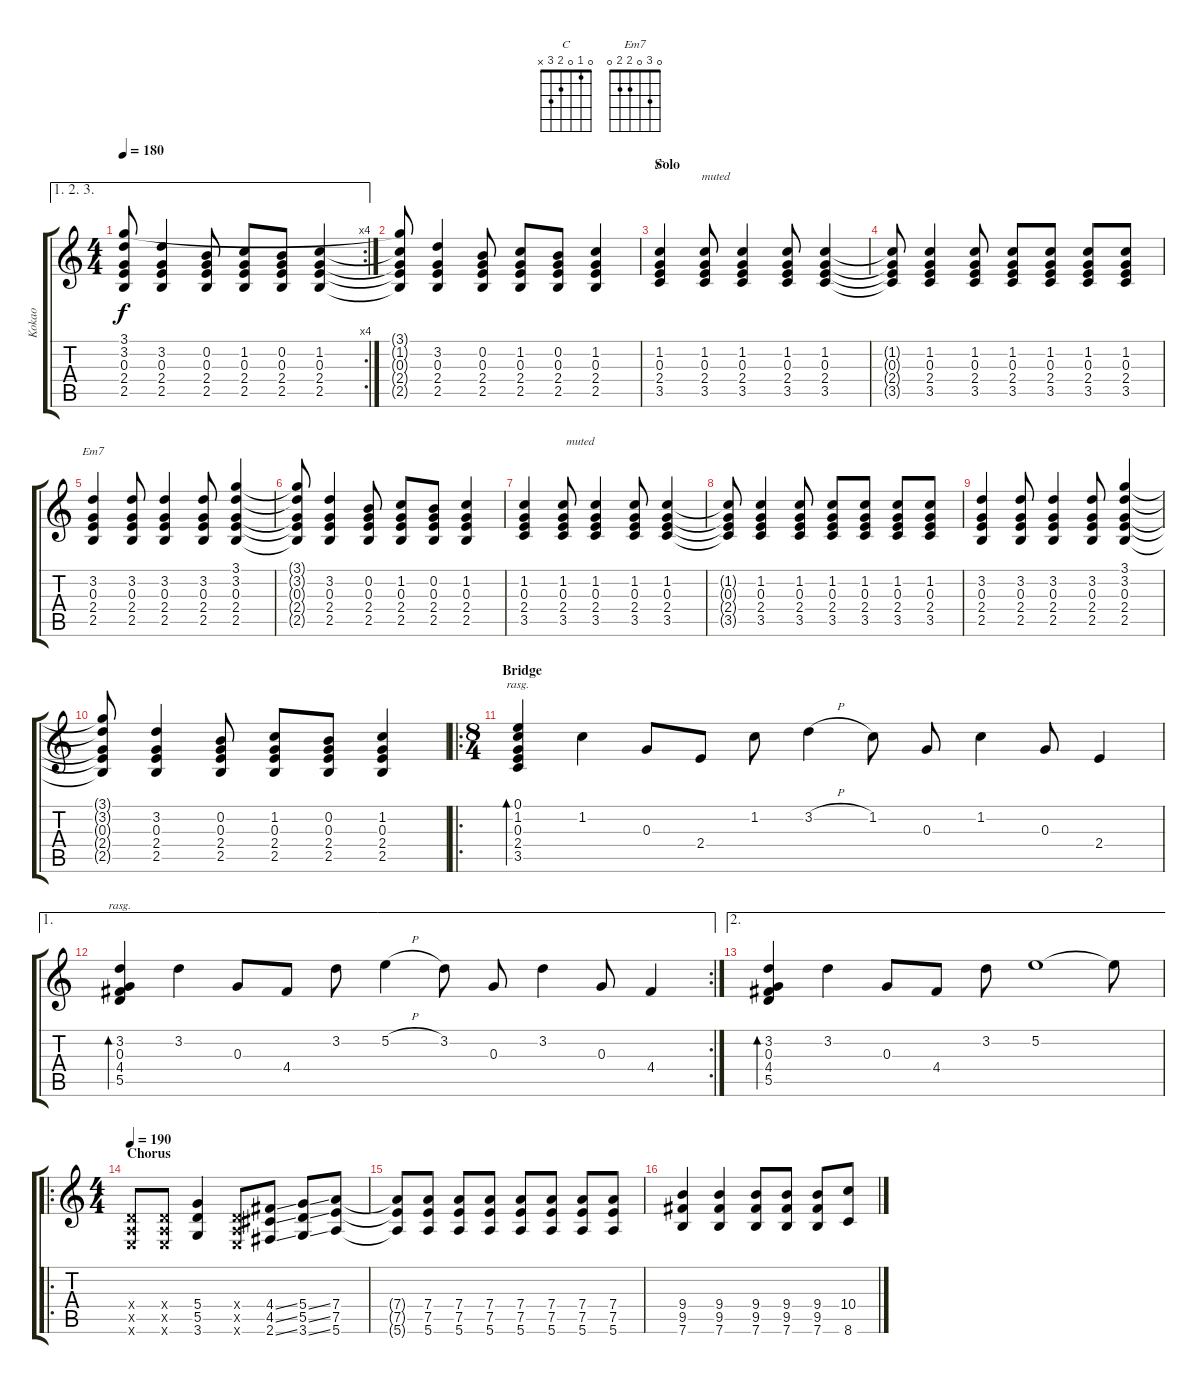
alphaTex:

\track ("Kokao" "Kokao") {instrument acousticguitarsteel}
\staff {score tabs}
\tuning (E4 B3 G3 D3 A2 E2) {hide}
\chord ("C" 0 1 0 2 3 x)
\chord ("Em7" 0 3 0 2 2 0)
\ae (1 2 3)
\rc 4
\ts (4 4)
\tempo 180
\clef g2
\ks c
(3.1{t} 3.2{t} 0.3{t} 2.4{t} 2.5{t}).8{dy f} (3.2 0.3 2.4 2.5).4 (0.2 0.3 2.4 2.5).8 (1.2 0.3 2.4 2.5).8 (0.2 0.3 2.4 2.5).8 (1.2 0.3 2.4 2.5).4 |
(3.1{t} 1.2{t} 0.3{t} 2.4{t} 2.5{t}).8 (3.2 0.3 2.4 2.5).4 (0.2 0.3 2.4 2.5).8 (1.2 0.3 2.4 2.5).8 (0.2 0.3 2.4 2.5).8 (1.2 0.3 2.4 2.5).4 |
\section ("" "Solo")
(1.2 0.3 2.4 3.5).4{ch "C" txt "              muted" instrument electricguitarmuted} (1.2 0.3 2.4 3.5).8 (1.2 0.3 2.4 3.5).4 (1.2 0.3 2.4 3.5).8 (1.2 0.3 2.4 3.5).4 |
(1.2{t} 0.3{t} 2.4{t} 3.5{t}).8 (1.2 0.3 2.4 3.5).4 (1.2 0.3 2.4 3.5).8 (1.2 0.3 2.4 3.5).8 (1.2 0.3 2.4 3.5).8 (1.2 0.3 2.4 3.5).8 (1.2 0.3 2.4 3.5).8 |
(3.2 0.3 2.4 2.5).4{ch "Em7"} (3.2 0.3 2.4 2.5).8 (3.2 0.3 2.4 2.5).4 (3.2 0.3 2.4 2.5).8 (3.1 3.2 0.3 2.4 2.5).4 |
(3.1{t} 3.2{t} 0.3{t} 2.4{t} 2.5{t}).8 (3.2 0.3 2.4 2.5).4 (0.2 0.3 2.4 2.5).8 (1.2 0.3 2.4 2.5).8 (0.2 0.3 2.4 2.5).8 (1.2 0.3 2.4 2.5).4 |
(1.2 0.3 2.4 3.5).4{txt "              muted" instrument electricguitarmuted} (1.2 0.3 2.4 3.5).8 (1.2 0.3 2.4 3.5).4 (1.2 0.3 2.4 3.5).8 (1.2 0.3 2.4 3.5).4 |
(1.2{t} 0.3{t} 2.4{t} 3.5{t}).8 (1.2 0.3 2.4 3.5).4 (1.2 0.3 2.4 3.5).8 (1.2 0.3 2.4 3.5).8 (1.2 0.3 2.4 3.5).8 (1.2 0.3 2.4 3.5).8 (1.2 0.3 2.4 3.5).8 |
(3.2 0.3 2.4 2.5).4 (3.2 0.3 2.4 2.5).8 (3.2 0.3 2.4 2.5).4 (3.2 0.3 2.4 2.5).8 (3.1 3.2 0.3 2.4 2.5).4 |
(3.1{t} 3.2{t} 0.3{t} 2.4{t} 2.5{t}).8 (3.2 0.3 2.4 2.5).4 (0.2 0.3 2.4 2.5).8 (1.2 0.3 2.4 2.5).8 (0.2 0.3 2.4 2.5).8 (1.2 0.3 2.4 2.5).4 |
\ro
\ts (8 4)
\section ("" "Bridge")
(0.1 1.2 0.3 2.4 3.5).4{bd 240 rasg ii instrument acousticguitarsteel} 1.2.4 0.3.8 2.4.8 1.2.8 3.2{h}.4 1.2.8 0.3.8 1.2.4 0.3.8 2.4.4 |
\ae 1
\rc 2
(3.2 0.3 4.4 5.5).4{bd 240 rasg ii} 3.2.4 0.3.8 4.4.8 3.2.8 5.2{h}.4 3.2.8 0.3.8 3.2.4 0.3.8 4.4.4 |
\ae 2
(3.2 0.3 4.4 5.5).4{bd 120} 3.2.4 0.3.8 4.4.8 3.2.8 5.2.1 5.2{t}.8 |
\ro
\ts (4 4)
\section ("" "Chorus")
\tempo 190
(0.4{x} 0.5{x} 0.6{x}).8{volume 8 instrument distortionguitar} (0.4{x} 0.5{x} 0.6{x}).8 (5.4 5.5 3.6).4 (0.4{x} 0.5{x} 0.6{x}).8 (4.4{ss} 4.5{ss} 2.6{ss}).8 (5.4{ss} 5.5{ss} 3.6{ss}).8 (7.4 7.5 5.6).8 |
(7.4{t} 7.5{t} 5.6{t}).8 (7.4 7.5 5.6).8 (7.4 7.5 5.6).8 (7.4 7.5 5.6).8 (7.4 7.5 5.6).8 (7.4 7.5 5.6).8 (7.4 7.5 5.6).8 (7.4 7.5 5.6).8 |
(9.4 9.5 7.6).4 (9.4 9.5 7.6).4 (9.4 9.5 7.6).8 (9.4 9.5 7.6).8 (9.4 9.5 7.6).8 (10.4 8.6).8
